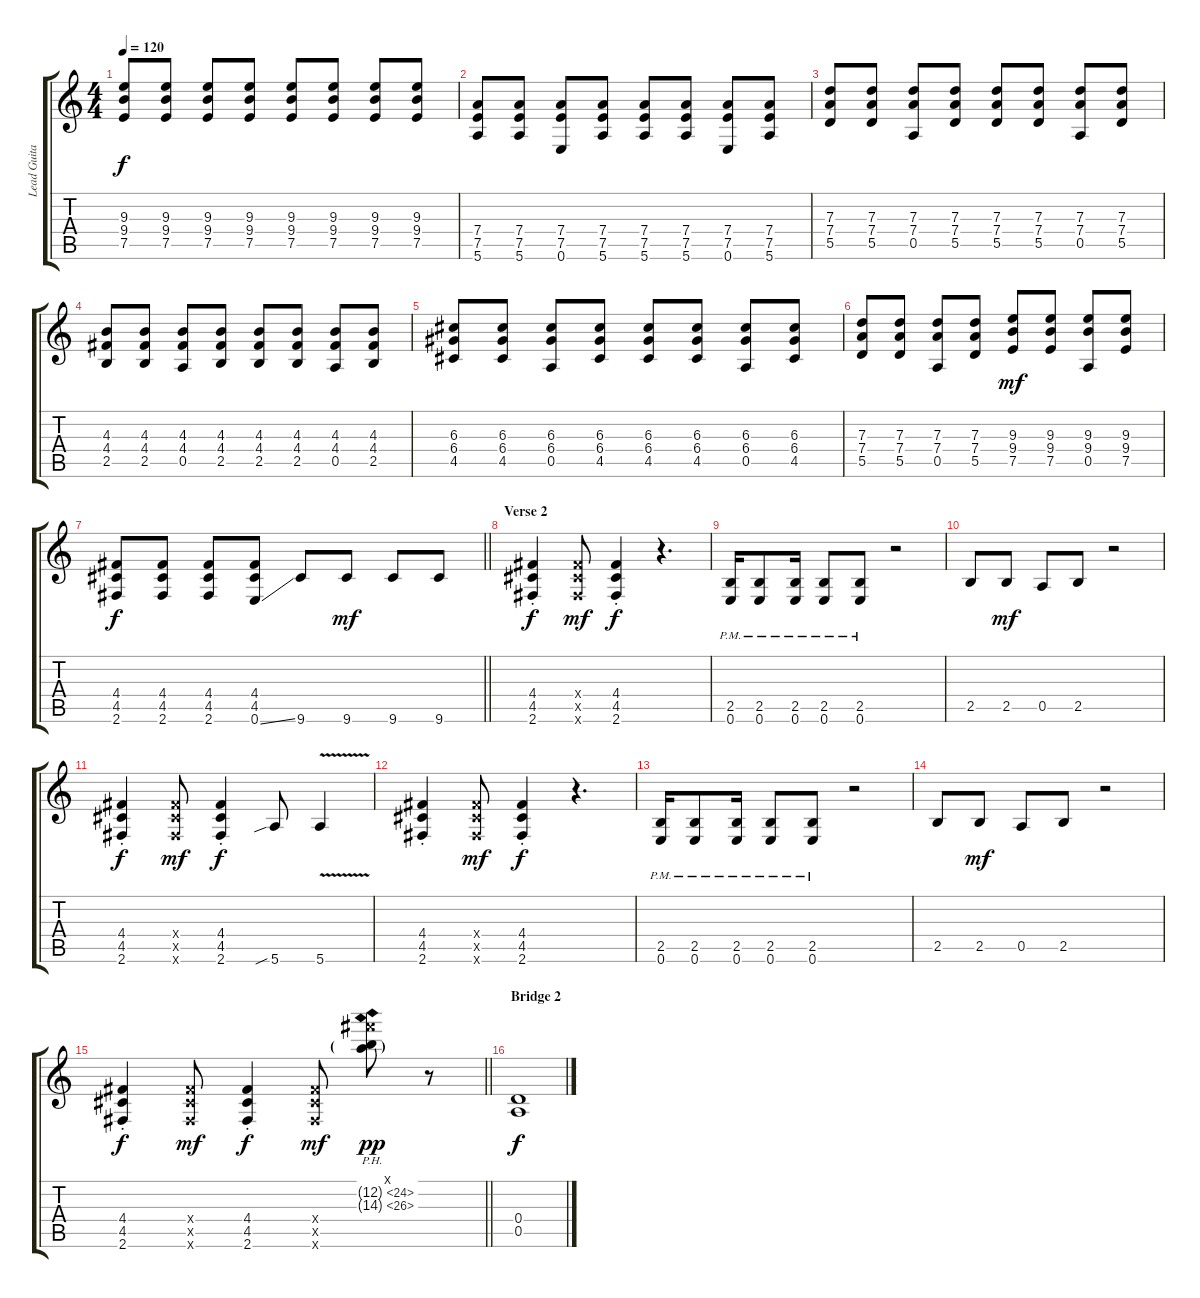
\track ("Lead Guitar" "Lead Guita") {instrument distortionguitar}
\staff {score tabs}
\tuning (E4 B3 G3 D3 A2 E2) {hide}
\ts (4 4)
\tempo 120
\clef g2
\ks c
(9.3 9.4 7.5).8{dy f} (9.3 9.4 7.5).8 (9.3 9.4 7.5).8 (9.3 9.4 7.5).8 (9.3 9.4 7.5).8 (9.3 9.4 7.5).8 (9.3 9.4 7.5).8 (9.3 9.4 7.5).8 |
(7.4 7.5 5.6).8 (7.4 7.5 5.6).8 (7.4 7.5 0.6).8 (7.4 7.5 5.6).8 (7.4 7.5 5.6).8 (7.4 7.5 5.6).8 (7.4 7.5 0.6).8 (7.4 7.5 5.6).8 |
(7.3 7.4 5.5).8 (7.3 7.4 5.5).8 (7.3 7.4 0.5).8 (7.3 7.4 5.5).8 (7.3 7.4 5.5).8 (7.3 7.4 5.5).8 (7.3 7.4 0.5).8 (7.3 7.4 5.5).8 |
(4.3 4.4 2.5).8 (4.3 4.4 2.5).8 (4.3 4.4 0.5).8 (4.3 4.4 2.5).8 (4.3 4.4 2.5).8 (4.3 4.4 2.5).8 (4.3 4.4 0.5).8 (4.3 4.4 2.5).8 |
(6.3 6.4 4.5).8 (6.3 6.4 4.5).8 (6.3 6.4 0.5).8 (6.3 6.4 4.5).8 (6.3 6.4 4.5).8 (6.3 6.4 4.5).8 (6.3 6.4 0.5).8 (6.3 6.4 4.5).8 |
(7.3 7.4 5.5).8 (7.3 7.4 5.5).8 (7.3 7.4 0.5).8 (7.3 7.4 5.5).8 (9.3 9.4 7.5).8{dy mf} (9.3 9.4 7.5).8 (9.3 9.4 0.5).8 (9.3 9.4 7.5).8 |
\barLineRight lightlight
(4.4 4.5 2.6).8{dy f} (4.4 4.5 2.6).8 (4.4 4.5 2.6).8 (4.4 4.5 0.6{ss}).8 9.6.8 9.6.8{dy mf} 9.6.8 9.6.8 |
\section ("" "Verse 2")
(4.4{st} 4.5{st} 2.6{st}).4{dy f} (4.4{x} 4.5{x} 2.6{x}).8{dy mf} (4.4{st} 4.5{st} 2.6{st}).4{dy f} r.4{d} |
(2.5{pm} 0.6{pm}).16 (2.5{pm} 0.6{pm}).8 (2.5{pm} 0.6{pm}).16 (2.5{pm} 0.6{pm}).8 (2.5{pm} 0.6{pm}).8 r.2 |
2.5.8 2.5.8{dy mf} 0.5.8 2.5.8 r.2 |
(4.4{st} 4.5{st} 2.6{st}).4{dy f} (4.4{x} 4.5{x} 2.6{x}).8{dy mf} (4.4{st} 4.5{st} 2.6{st}).4{dy f} 5.6{sib}.8 5.6{v}.4 |
(4.4{st} 4.5{st} 2.6{st}).4 (4.4{x} 4.5{x} 2.6{x}).8{dy mf} (4.4{st} 4.5{st} 2.6{st}).4{dy f} r.4{d} |
(2.5{pm} 0.6{pm}).16 (2.5{pm} 0.6{pm}).8 (2.5{pm} 0.6{pm}).16 (2.5{pm} 0.6{pm}).8 (2.5{pm} 0.6{pm}).8 r.2 |
2.5.8 2.5.8{dy mf} 0.5.8 2.5.8 r.2 |
\barLineRight lightlight
(4.4{st} 4.5{st} 2.6{st}).4{dy f} (4.4{x} 4.5{x} 2.6{x}).8{dy mf} (4.4{st} 4.5{st} 2.6{st}).4{dy f} (4.4{x} 4.5{x} 2.6{x}).8{dy mf} (14.1{x} 12.2{ph 12 g} 14.3{ph 12 g}).8{dy pp} r.8 |
\section ("" "Bridge 2")
(0.4 0.5).1{dy f}
